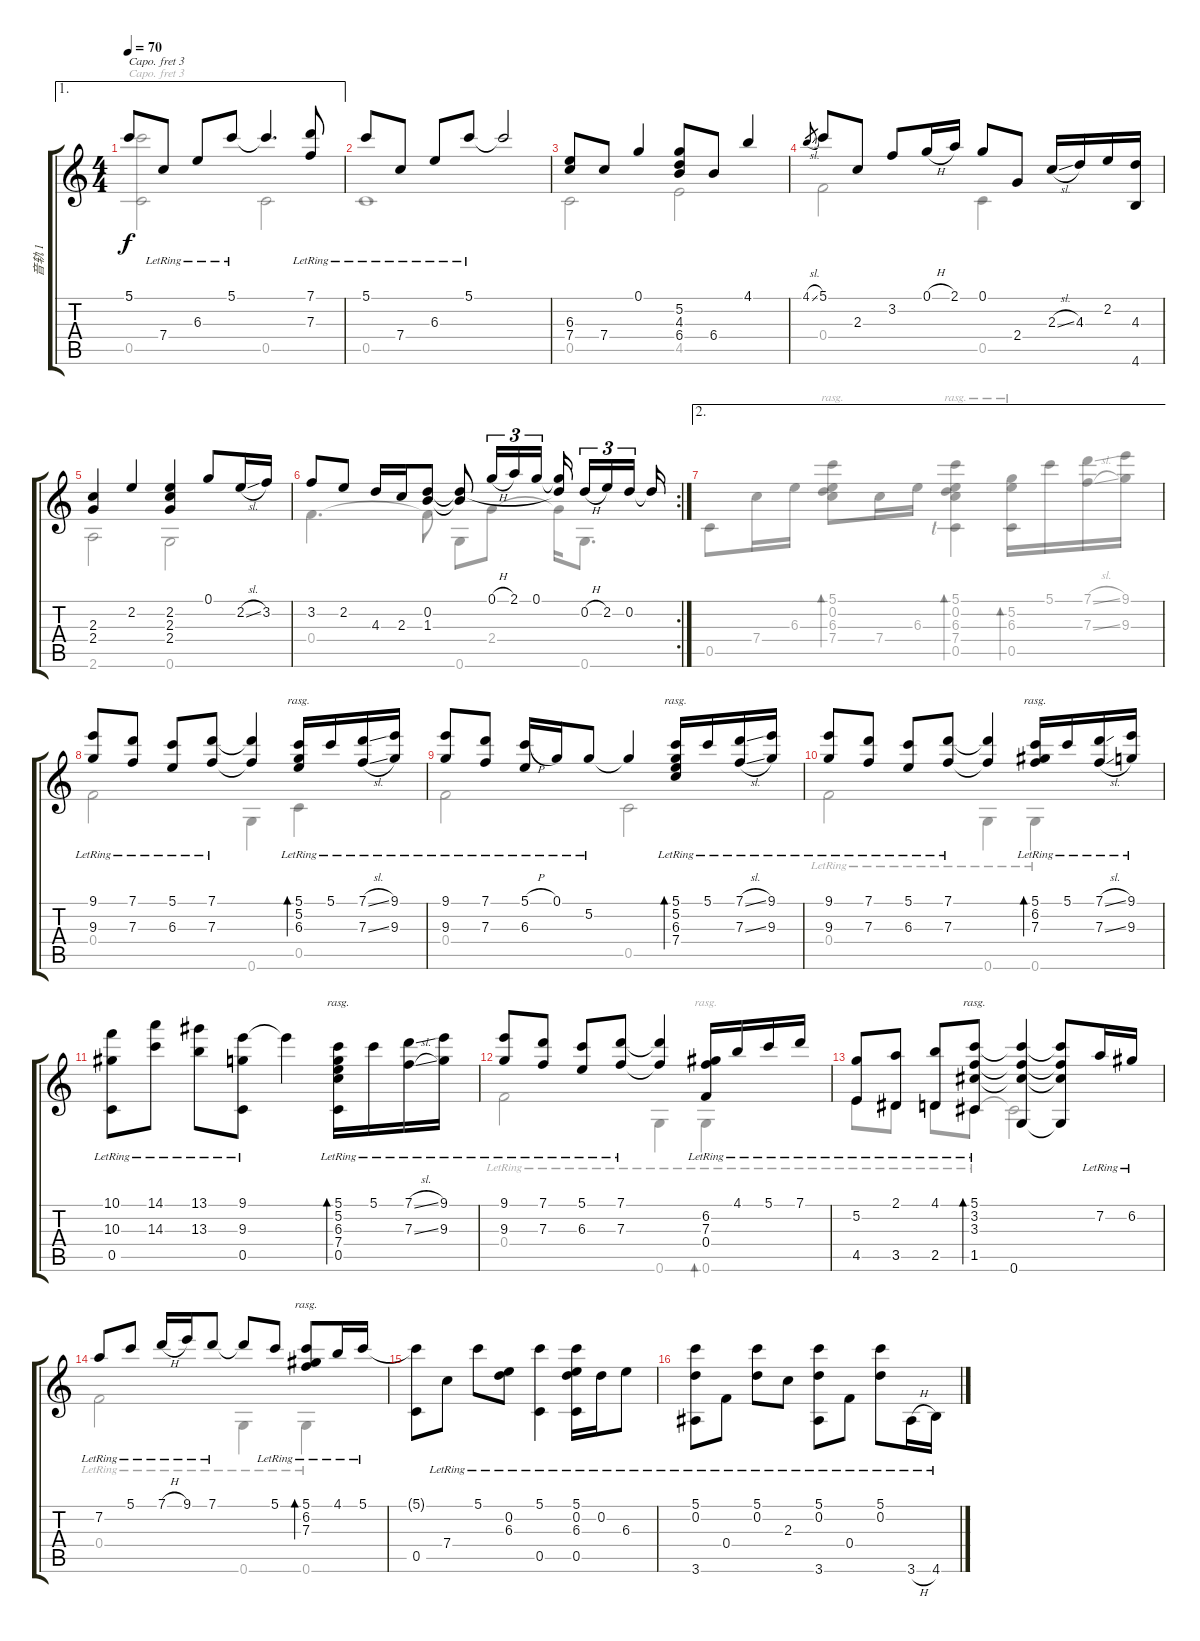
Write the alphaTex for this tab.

\track ("音轨 1" "音轨 1") {instrument acousticguitarsteel}
\staff {score tabs}
\capo 3
\tuning (E4 B3 G3 D3 A2 E2) {hide}
\voice
\ae 1
\ts (4 4)
\tempo 70
\clef g2
\ks c
5.1{t}.8{dy f} 7.4{lr}.8 6.3{lr}.8 5.1{lr}.8 5.1{t}.4{d} (7.1{lr} 7.3{lr}).8 |
5.1{lr}.8 7.4{lr}.8 6.3{lr}.8 5.1{lr}.8 5.1{t}.2 |
(6.3 7.4).8 7.4.8 0.1.4 (5.2 4.3 6.4).8 6.4.8 4.1.4 |
4.1{sl}.8{gr} 5.1.8 2.3.8 3.2.8 0.1{h}.16 2.1.16 0.1.8 2.4.8 2.3{sl}.16 4.3.16 2.2.16 (4.3 4.6).16 |
(2.3 2.4).4 2.2.4 (2.2 2.3 2.4).4 0.1.8 2.2{sl}.16 3.2.16 |
\rc 2
3.2.8 2.2.8 4.3.16 2.3.16 (0.2 1.3).8 (0.2{t} 1.3{t}).8 0.1{h}.16{tu (3 2)} 2.1.16{tu (3 2)} 0.1.16{tu (3 2)} (0.1{t} 0.2{t}).16{beam splitsecondary} 0.2{h}.16{tu (3 2)} 2.2.16{tu (3 2)} 0.2.16{tu (3 2) beam splitsecondary} 0.2{t}.16 |
\ae 2
|
(9.1{lr} 9.3{lr}).8 (7.1{lr} 7.3{lr}).8 (5.1{lr} 6.3{lr}).8 (7.1{lr} 7.3{lr}).8 (7.1{t} 7.3{t}).4 (5.1{lr} 5.2{lr} 6.3{lr}).16{bd 120 rasg ii} 5.1{lr}.16 (7.1{sl lr} 7.3{sl lr}).16 (9.1{lr} 9.3{lr}).16 |
(9.1{lr} 9.3{lr}).8 (7.1{lr} 7.3{lr}).8 (5.1{h lr} 6.3{lr}).16 0.1{lr}.16 5.2{lr}.8 5.2{t}.4 (5.1{lr} 5.2{lr} 6.3{lr} 7.4{lr}).16{bd 120 rasg ii} 5.1{lr}.16 (7.1{sl lr} 7.3{sl lr}).16 (9.1{lr} 9.3{lr}).16 |
(9.1{lr} 9.3{lr}).8 (7.1{lr} 7.3{lr}).8 (5.1{lr} 6.3{lr}).8 (7.1{lr} 7.3{lr}).8 (7.1{t} 7.3{t}).4 (5.1{lr} 6.2{lr} 7.3{lr}).16{bd 120 rasg ii} 5.1{lr}.16 (7.1{sl lr} 7.3{sl lr}).16 (9.1{lr} 9.3{lr}).16 |
(10.1{lr} 10.3{lr} 0.5).8 (14.1{lr} 14.3{lr}).8 (13.1{lr} 13.3{lr}).8 (9.1{lr} 9.3{lr} 0.5).8 9.1{t}.4 (5.1{lr} 5.2{lr} 6.3{lr} 7.4{lr} 0.5).16{bd 120 rasg ii} 5.1{lr}.16 (7.1{sl lr} 7.3{sl lr}).16 (9.1{lr} 9.3{lr}).16 |
(9.1{lr} 9.3{lr}).8 (7.1{lr} 7.3{lr}).8 (5.1{lr} 6.3{lr}).8 (7.1{lr} 7.3{lr}).8 (7.1{t} 7.3{t}).4 (6.2{lr} 7.3{lr} 0.4{lr}).16 4.1{lr}.16 5.1{lr}.16 7.1{lr}.16 |
(5.2{lr} 4.5{lr}).8 (2.1{lr} 3.5{lr}).8 (4.1{lr} 2.5{lr}).8 (5.1{lr} 3.2{lr} 3.3{lr} 1.5{lr}).8{bd 120 rasg ii} (5.1{t} 3.2{t} 3.3{t} 0.6).4 (5.1{t} 3.2{t} 3.3{t} 0.6{t}).8 7.2{lr}.16 6.2{lr}.16 |
7.2{lr}.8 5.1{lr}.8 7.1{h lr}.16 9.1{lr}.16 7.1{lr}.8 7.1{t}.8 5.1{lr}.8 (5.1{lr} 6.2{lr} 7.3{lr}).8{bd 120 rasg ii} 4.1{lr}.16 5.1{lr}.16 |
(5.1{t} 0.5).8 7.4{lr}.8 5.1{lr}.8 (0.2{lr} 6.3{lr}).8 (5.1{lr} 0.5{lr}).4 (5.1{lr} 0.2{lr} 6.3{lr} 0.5{lr}).16 0.2{lr}.16 6.3{lr}.8 |
(5.1{lr} 0.2{lr} 3.6{lr}).8 0.4{lr}.8 (5.1{lr} 0.2{lr}).8 2.3{lr}.8 (5.1{lr} 0.2{lr} 3.6{lr}).8 0.4{lr}.8 (5.1{lr} 0.2{lr}).8 3.6{h lr}.16 4.6{lr}.16
\voice
\clef g2
\ottava regular
\simile none
\ks c
(5.1 0.5).2{dy f} 0.5.2 |
0.5.1 |
0.5.2 4.5.2 |
0.4.2 0.5.4 |
2.6.2 0.6.2 |
0.4.4{d} 0.4{t}.8 0.6.8 2.4.8 2.4{t}.16 0.6.8{d} |
0.5.8 7.4.16 6.3.16 (5.1 0.2 6.3 7.4).8{bd 120 rasg ii} 7.4.16 6.3.16 (5.1 0.2 6.3 7.4 0.5{lf 1}).4{bd 120 rasg ii} (5.2 6.3 0.5).16{bd 120 rasg ii} 5.1.16 (7.1{sl} 7.3{sl}).16 (9.1 9.3).16 |
0.4.2 0.6.4 0.5.4 |
0.4.2 0.5.2 |
0.4{lr}.2 0.6{lr}.4 0.6{lr}.4 |
|
0.4{lr}.2 0.6{lr}.4 0.6{lr}.4{bd 120 rasg ii} |
4.5{lr}.8 3.5{lr}.8 2.5{lr}.8 1.5{lr}.8 1.5{t}.2 |
0.4{lr}.2 0.6{lr}.4 0.6{lr}.4 |
|
